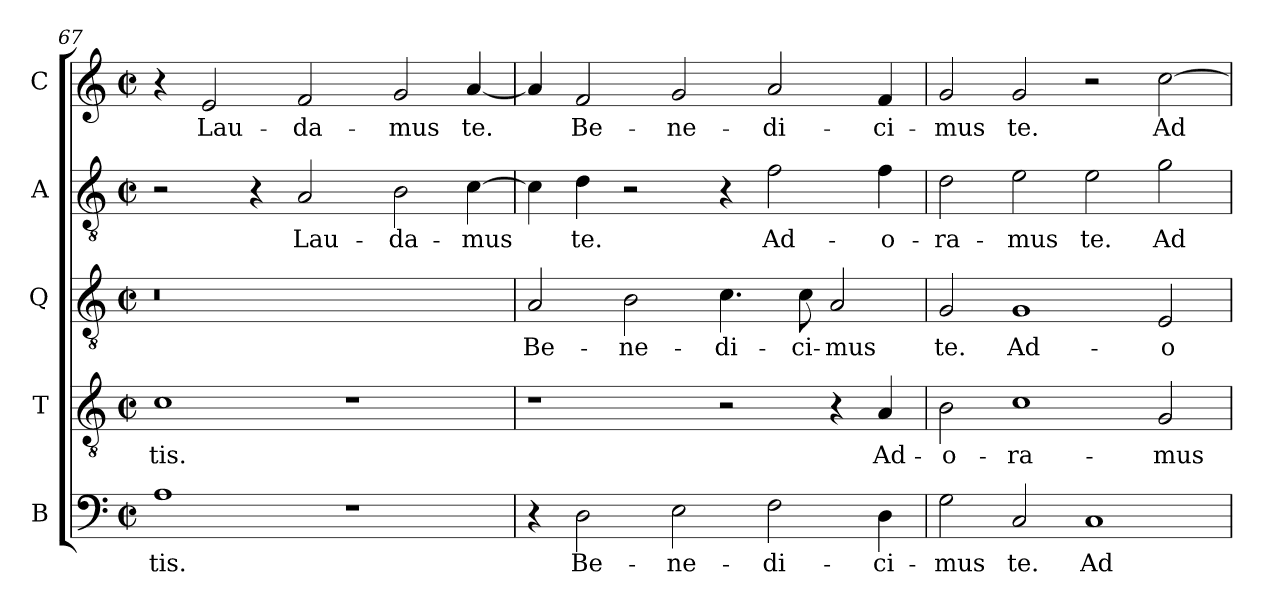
**kern	**text	**kern	**text	**kern	**text	**kern	**text	**kern	**text
*part5	*part5	*part4	*part4	*part3	*part3	*part2	*part2	*part1	*part1
*staff5	*staff5	*staff4	*staff4	*staff3	*staff3	*staff2	*staff2	*staff1	*staff1
*I"B	*	*I"T	*	*I"Q	*	*I"A	*	*I"C	*
*I'B	*	*I'T	*	*I'Q	*	*I'A	*	*I'C	*
*clefF4	*	*clefGv2	*	*clefGv2	*	*clefGv2	*	*clefG2	*
*M2/2	*	*M2/2	*	*M2/2	*	*M2/2	*	*M2/2	*
*met(c|)	*	*met(c|)	*	*met(c|)	*	*met(c|)	*	*met(c|)	*
=67	=67	=67	=67	=67	=67	=67	=67	=67	=67
!	!LO:LY:b:cj	!	!LO:LY:b:cj	!	!	!	!	!	!
1A	-tis.	1c	-tis.	0r	.	2r	.	4r	.
!	!	!	!	!	!	!	!	!	!LO:LY:b:cj
.	.	.	.	.	.	.	.	2e/	Lau-
.	.	.	.	.	.	4r	.	.	.
!	!	!	!	!	!	!	!LO:LY:b:cj	!	!LO:LY:b:cj
.	.	.	.	.	.	2A/	Lau-	2f/	-da-
1r	.	1r	.	.	.	.	.	.	.
!	!	!	!	!	!	!	!LO:LY:b:cj	!	!LO:LY:b:cj
.	.	.	.	.	.	2B\	-da-	2g/	-mus
!	!	!	!	!	!	!	!LO:LY:b:cj	!	!LO:LY:b:cj
.	.	.	.	.	.	[>4c\	-mus	[>4a/	te.
!!LO:LB:g=z
=68	=68	=68	=68	=68	=68	=68	=68	=68	=68
!	!	!	!	!	!LO:LY:b:cj	!	!	!	!
4r	.	1r	.	2A/	Be-	4c\]	.	4a/]	.
!	!LO:LY:b:cj	!	!	!	!	!	!LO:LY:b:cj	!	!LO:LY:b:cj
2D\	Be-	.	.	.	.	4d\	te.	2f/	Be-
!	!	!	!	!	!LO:LY:b:cj	!	!	!	!
.	.	.	.	2B\	-ne-	2r	.	.	.
!	!LO:LY:b:cj	!	!	!	!	!	!	!	!LO:LY:b:cj
2E\	-ne-	.	.	.	.	.	.	2g/	-ne-
!	!	!	!	!	!LO:LY:b:cj	!	!	!	!
.	.	2r	.	4.c\	-di-	4r	.	.	.
!	!LO:LY:b:cj	!	!	!	!	!	!LO:LY:b:cj	!	!LO:LY:b:cj
2F\	-di-	.	.	.	.	2f\	Ad-	2a/	-di-
!	!	!	!	!	!LO:LY:b	!	!	!	!
.	.	.	.	8c\	-ci-	.	.	.	.
!	!	!	!	!	!LO:LY:b:cj	!	!	!	!
.	.	4r	.	2A/	-mus	.	.	.	.
!	!LO:LY:b:cj	!	!LO:LY:b:cj	!	!	!	!LO:LY:b:cj	!	!LO:LY:b:cj
4D\	-ci-	4A/	Ad-	.	.	4f\	-o-	4f/	-ci-
=69	=69	=69	=69	=69	=69	=69	=69	=69	=69
!	!LO:LY:b:cj	!	!LO:LY:b:cj	!	!LO:LY:b:cj	!	!LO:LY:b:cj	!	!LO:LY:b:cj
2G\	-mus	2B\	-o-	2G/	te.	2d\	-ra-	2g/	-mus
!	!LO:LY:b:cj	!	!LO:LY:b:cj	!	!LO:LY:b:cj	!	!LO:LY:b:cj	!	!LO:LY:b:cj
2C/	te.	1c	-ra-	1G	Ad-	2e\	-mus	2g/	te.
!	!LO:LY:b:cj	!	!	!	!	!	!LO:LY:b:cj	!	!
1C	Ad-	.	.	.	.	2e\	te.	2r	.
!	!	!	!LO:LY:b:cj	!	!LO:LY:b:cj	!	!LO:LY:b:cj	!	!LO:LY:b:cj
.	.	2G/	-mus	2E/	-o-	2g\	Ad-	[>2cc\	Ad-
=	=	=	=	=	=	=	=	=	=
*-	*-	*-	*-	*-	*-	*-	*-	*-	*-
